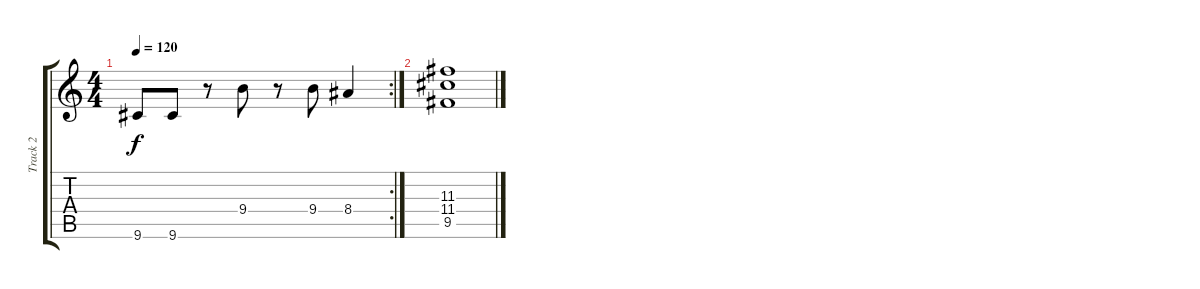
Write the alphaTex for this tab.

\track ("Track 2" "Track 2") {instrument overdrivenguitar}
\staff {score tabs}
\tuning (E4 B3 G3 D3 A2 E2) {hide}
\rc 2
\ts (4 4)
\tempo 120
\clef g2
\ks c
9.6.8{dy f} 9.6.8 r.8 9.4.8 r.8 9.4.8 8.4.4 |
(11.3 11.4 9.5).1
